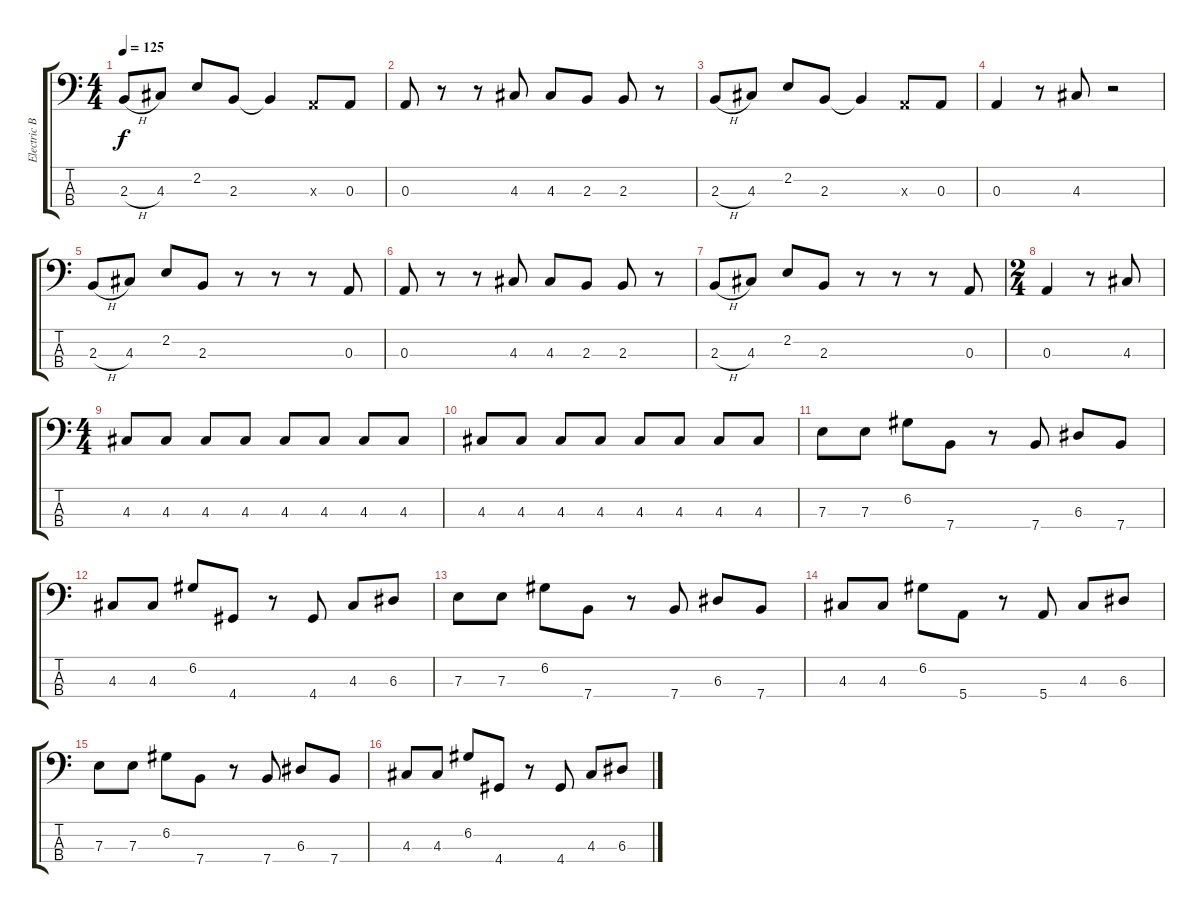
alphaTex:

\track ("Electric Bass" "Electric B") {instrument electricbassfinger}
\staff {score tabs}
\tuning (G2 D2 A1 E1) {hide}
\ts (4 4)
\tempo 125
\clef f4
\ks c
2.3{h}.8{dy f} 4.3.8 2.2.8 2.3.8 2.3{t}.4 0.3{x}.8 0.3.8 |
0.3.8 r.8 r.8 4.3.8 4.3.8 2.3.8 2.3.8 r.8 |
2.3{h}.8 4.3.8 2.2.8 2.3.8 2.3{t}.4 0.3{x}.8 0.3.8 |
0.3.4 r.8 4.3.8 r.2 |
2.3{h}.8 4.3.8 2.2.8 2.3.8 r.8 r.8 r.8 0.3.8 |
0.3.8 r.8 r.8 4.3.8 4.3.8 2.3.8 2.3.8 r.8 |
2.3{h}.8 4.3.8 2.2.8 2.3.8 r.8 r.8 r.8 0.3.8 |
\ts (2 4)
0.3.4 r.8 4.3.8 |
\ts (4 4)
4.3.8 4.3.8 4.3.8 4.3.8 4.3.8 4.3.8 4.3.8 4.3.8 |
4.3.8 4.3.8 4.3.8 4.3.8 4.3.8 4.3.8 4.3.8 4.3.8 |
7.3.8 7.3.8 6.2.8 7.4.8 r.8 7.4.8 6.3.8 7.4.8 |
4.3.8 4.3.8 6.2.8 4.4.8 r.8 4.4.8 4.3.8 6.3.8 |
7.3.8 7.3.8 6.2.8 7.4.8 r.8 7.4.8 6.3.8 7.4.8 |
4.3.8 4.3.8 6.2.8 5.4.8 r.8 5.4.8 4.3.8 6.3.8 |
7.3.8 7.3.8 6.2.8 7.4.8 r.8 7.4.8 6.3.8 7.4.8 |
4.3.8 4.3.8 6.2.8 4.4.8 r.8 4.4.8 4.3.8 6.3.8
